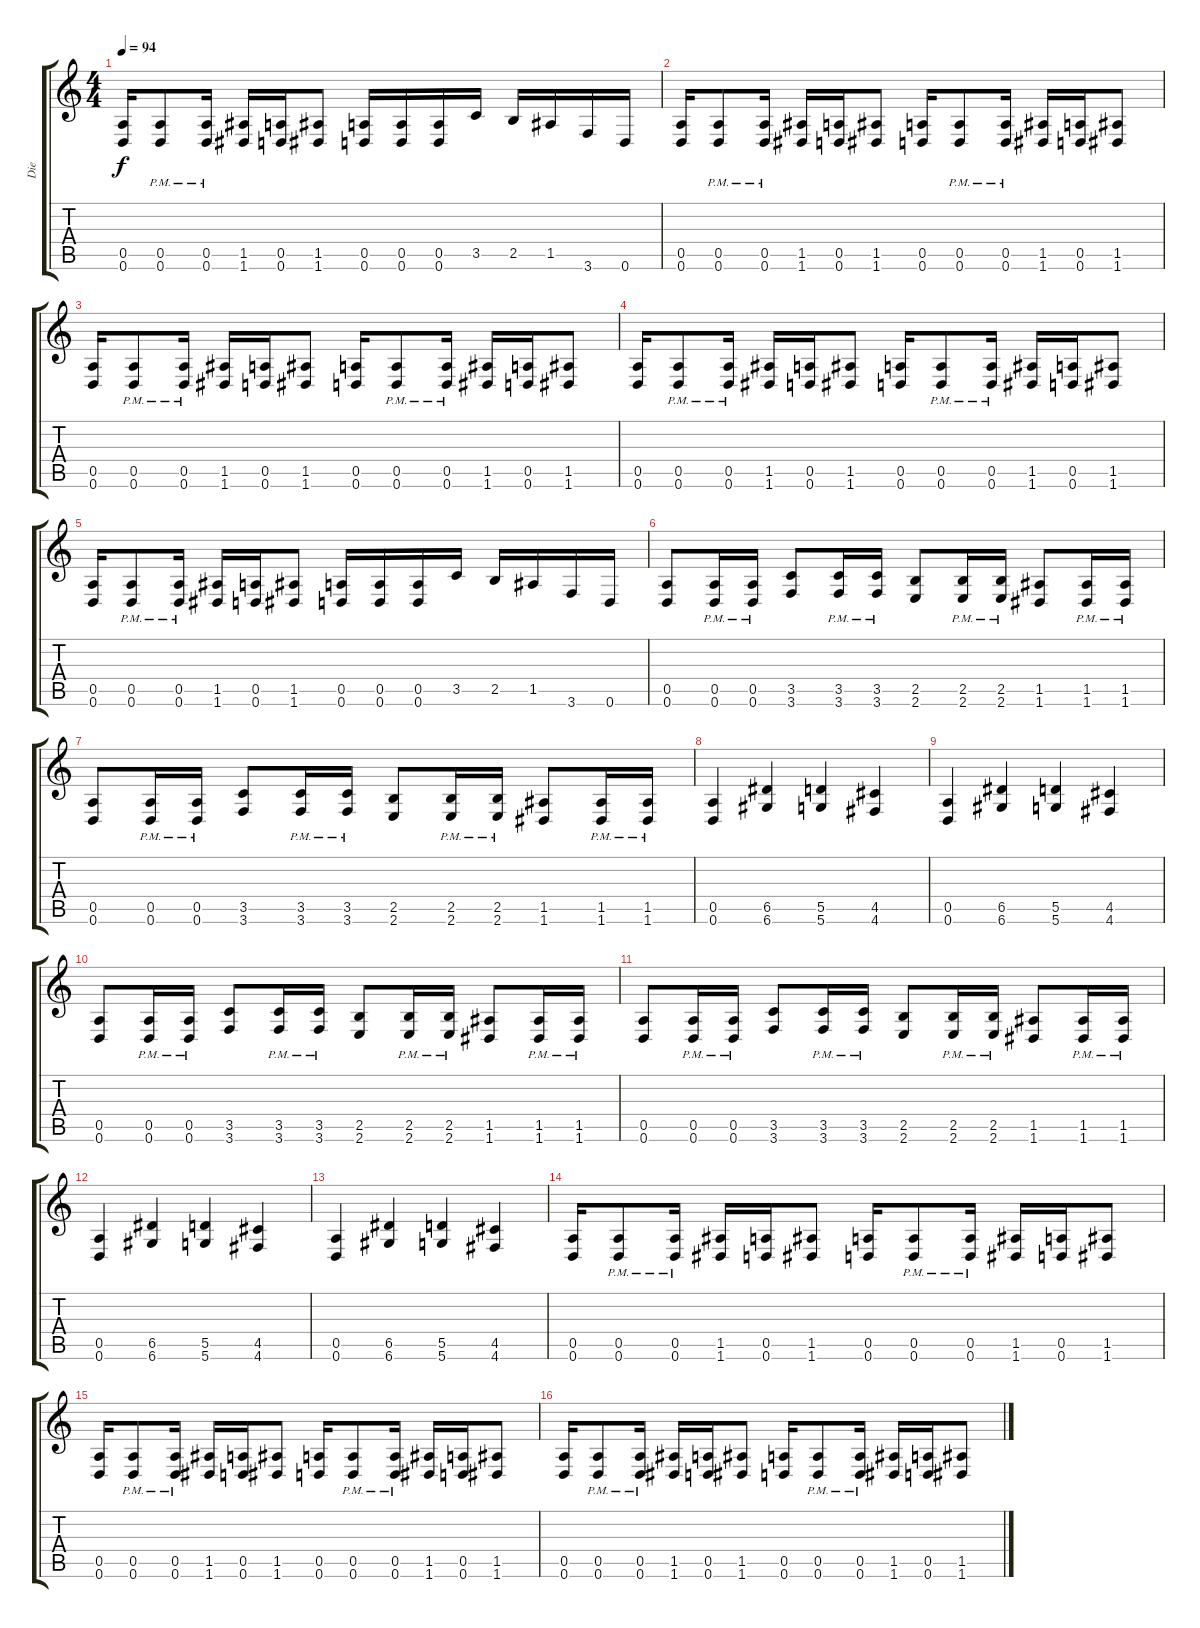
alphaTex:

\track ("Die" "Die") {instrument overdrivenguitar}
\staff {score tabs}
\tuning (E4 B3 G3 D3 A2 D2) {hide}
\ts (4 4)
\tempo 94
\clef g2
\ks c
(0.5 0.6).16{dy f} (0.5{pm} 0.6{pm}).8 (0.5{pm} 0.6{pm}).16 (1.5 1.6).16 (0.5 0.6).16 (1.5 1.6).8 (0.5 0.6).16 (0.5 0.6).16 (0.5 0.6).16 3.5.16 2.5.16 1.5.16 3.6.16 0.6.16 |
(0.5 0.6).16 (0.5{pm} 0.6{pm}).8 (0.5{pm} 0.6{pm}).16 (1.5 1.6).16 (0.5 0.6).16 (1.5 1.6).8 (0.5 0.6).16 (0.5{pm} 0.6{pm}).8 (0.5{pm} 0.6{pm}).16 (1.5 1.6).16 (0.5 0.6).16 (1.5 1.6).8 |
(0.5 0.6).16 (0.5{pm} 0.6{pm}).8 (0.5{pm} 0.6{pm}).16 (1.5 1.6).16 (0.5 0.6).16 (1.5 1.6).8 (0.5 0.6).16 (0.5{pm} 0.6{pm}).8 (0.5{pm} 0.6{pm}).16 (1.5 1.6).16 (0.5 0.6).16 (1.5 1.6).8 |
(0.5 0.6).16 (0.5{pm} 0.6{pm}).8 (0.5{pm} 0.6{pm}).16 (1.5 1.6).16 (0.5 0.6).16 (1.5 1.6).8 (0.5 0.6).16 (0.5{pm} 0.6{pm}).8 (0.5{pm} 0.6{pm}).16 (1.5 1.6).16 (0.5 0.6).16 (1.5 1.6).8 |
(0.5 0.6).16 (0.5{pm} 0.6{pm}).8 (0.5{pm} 0.6{pm}).16 (1.5 1.6).16 (0.5 0.6).16 (1.5 1.6).8 (0.5 0.6).16 (0.5 0.6).16 (0.5 0.6).16 3.5.16 2.5.16 1.5.16 3.6.16 0.6.16 |
(0.5 0.6).8 (0.5{pm} 0.6{pm}).16 (0.5{pm} 0.6{pm}).16 (3.5 3.6).8 (3.5{pm} 3.6{pm}).16 (3.5{pm} 3.6{pm}).16 (2.5 2.6).8 (2.5{pm} 2.6{pm}).16 (2.5{pm} 2.6{pm}).16 (1.5 1.6).8 (1.5{pm} 1.6{pm}).16 (1.5{pm} 1.6{pm}).16 |
(0.5 0.6).8 (0.5{pm} 0.6{pm}).16 (0.5{pm} 0.6{pm}).16 (3.5 3.6).8 (3.5{pm} 3.6{pm}).16 (3.5{pm} 3.6{pm}).16 (2.5 2.6).8 (2.5{pm} 2.6{pm}).16 (2.5{pm} 2.6{pm}).16 (1.5 1.6).8 (1.5{pm} 1.6{pm}).16 (1.5{pm} 1.6{pm}).16 |
(0.5 0.6).4 (6.5 6.6).4 (5.5 5.6).4 (4.5 4.6).4 |
(0.5 0.6).4 (6.5 6.6).4 (5.5 5.6).4 (4.5 4.6).4 |
(0.5 0.6).8 (0.5{pm} 0.6{pm}).16 (0.5{pm} 0.6{pm}).16 (3.5 3.6).8 (3.5{pm} 3.6{pm}).16 (3.5{pm} 3.6{pm}).16 (2.5 2.6).8 (2.5{pm} 2.6{pm}).16 (2.5{pm} 2.6{pm}).16 (1.5 1.6).8 (1.5{pm} 1.6{pm}).16 (1.5{pm} 1.6{pm}).16 |
(0.5 0.6).8 (0.5{pm} 0.6{pm}).16 (0.5{pm} 0.6{pm}).16 (3.5 3.6).8 (3.5{pm} 3.6{pm}).16 (3.5{pm} 3.6{pm}).16 (2.5 2.6).8 (2.5{pm} 2.6{pm}).16 (2.5{pm} 2.6{pm}).16 (1.5 1.6).8 (1.5{pm} 1.6{pm}).16 (1.5{pm} 1.6{pm}).16 |
(0.5 0.6).4 (6.5 6.6).4 (5.5 5.6).4 (4.5 4.6).4 |
(0.5 0.6).4 (6.5 6.6).4 (5.5 5.6).4 (4.5 4.6).4 |
(0.5 0.6).16 (0.5{pm} 0.6{pm}).8 (0.5{pm} 0.6{pm}).16 (1.5 1.6).16 (0.5 0.6).16 (1.5 1.6).8 (0.5 0.6).16 (0.5{pm} 0.6{pm}).8 (0.5{pm} 0.6{pm}).16 (1.5 1.6).16 (0.5 0.6).16 (1.5 1.6).8 |
(0.5 0.6).16 (0.5{pm} 0.6{pm}).8 (0.5{pm} 0.6{pm}).16 (1.5 1.6).16 (0.5 0.6).16 (1.5 1.6).8 (0.5 0.6).16 (0.5{pm} 0.6{pm}).8 (0.5{pm} 0.6{pm}).16 (1.5 1.6).16 (0.5 0.6).16 (1.5 1.6).8 |
(0.5 0.6).16 (0.5{pm} 0.6{pm}).8 (0.5{pm} 0.6{pm}).16 (1.5 1.6).16 (0.5 0.6).16 (1.5 1.6).8 (0.5 0.6).16 (0.5{pm} 0.6{pm}).8 (0.5{pm} 0.6{pm}).16 (1.5 1.6).16 (0.5 0.6).16 (1.5 1.6).8
